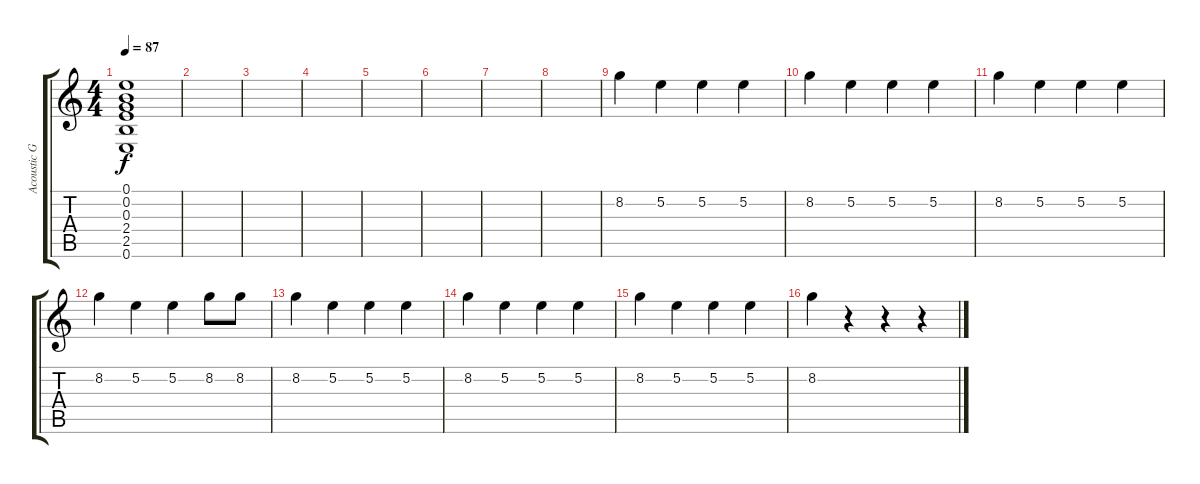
\track ("Acoustic Guitar" "Acoustic G") {instrument acousticguitarsteel}
\staff {score tabs}
\tuning (E4 B3 G3 D3 A2 E2) {hide}
\ts (4 4)
\tempo 87
\clef g2
\ks c
(0.1 0.2 0.3 2.4 2.5 0.6).1{dy f} |
|
|
|
|
|
|
|
8.2.4 5.2.4 5.2.4 5.2.4 |
8.2.4 5.2.4 5.2.4 5.2.4 |
8.2.4 5.2.4 5.2.4 5.2.4 |
8.2.4 5.2.4 5.2.4 8.2.8 8.2.8 |
8.2.4 5.2.4 5.2.4 5.2.4 |
8.2.4 5.2.4 5.2.4 5.2.4 |
8.2.4 5.2.4 5.2.4 5.2.4 |
8.2.4 r.4 r.4 r.4
